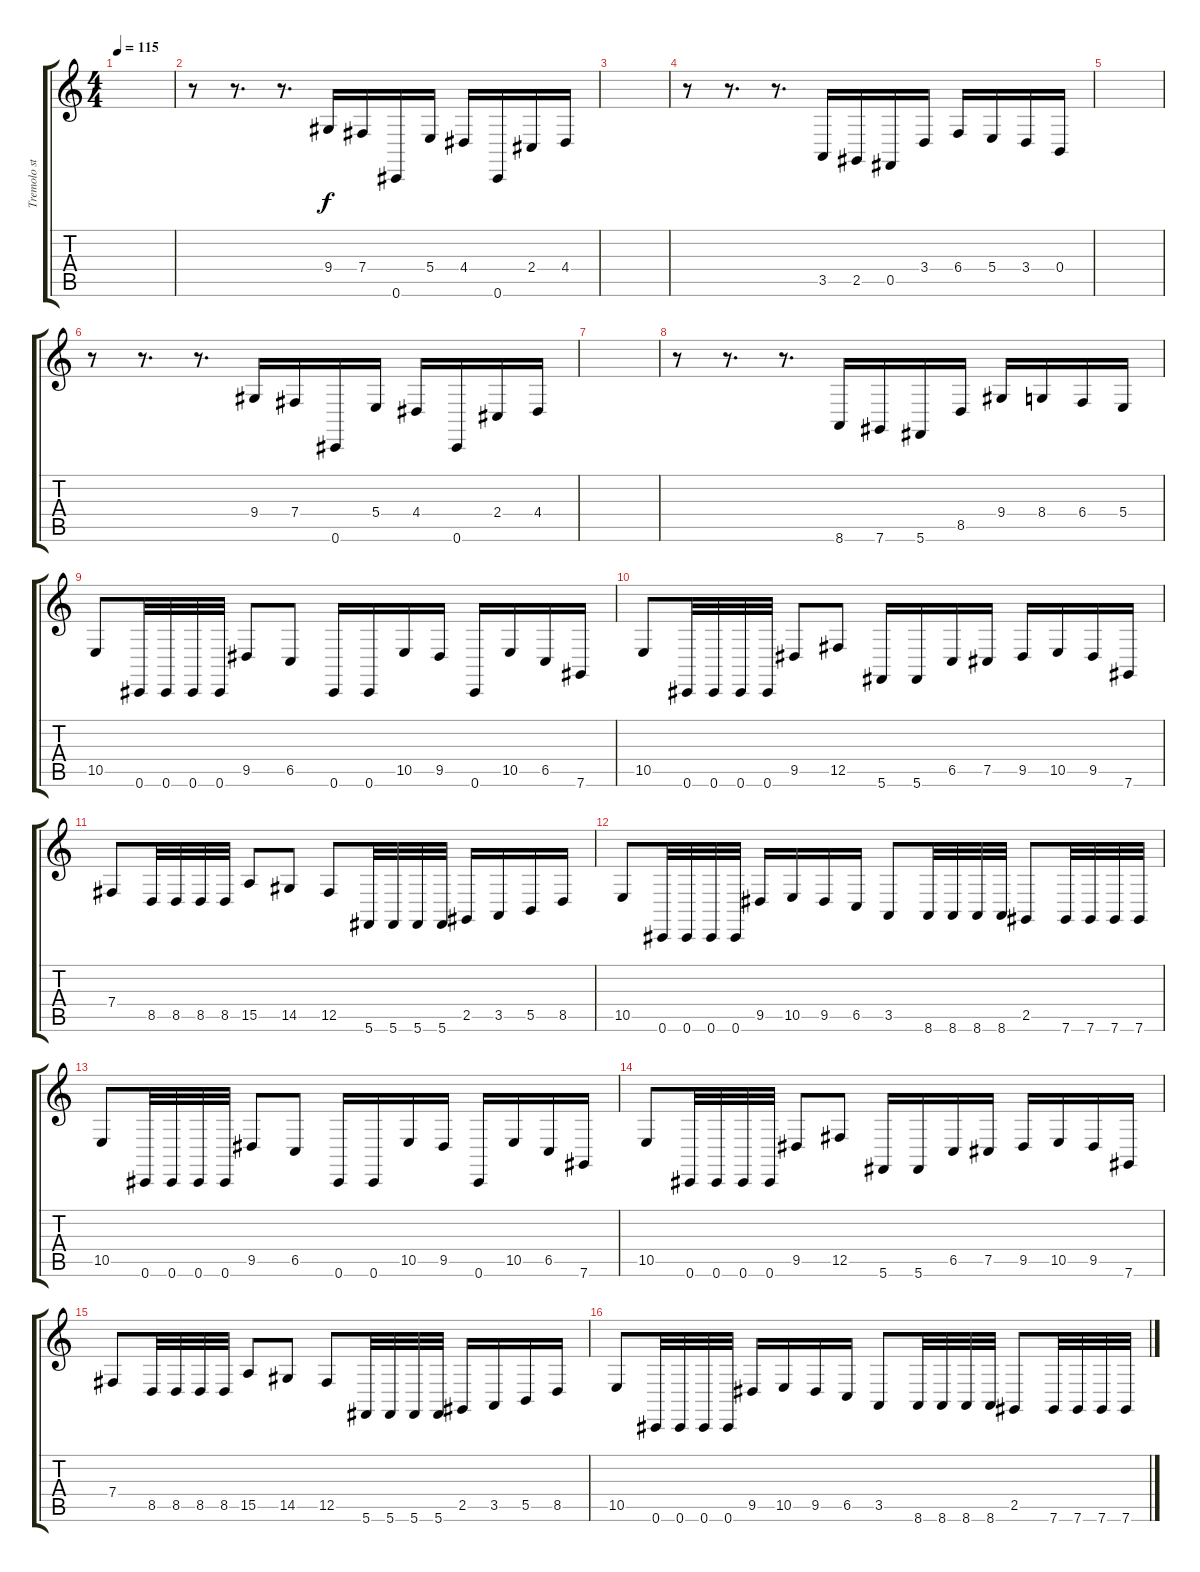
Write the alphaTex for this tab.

\track ("Tremolo strings" "Tremolo st") {instrument tremolostrings}
\staff {score tabs}
\tuning (Db4 Ab3 E3 B2 Gb2 Db2) {hide}
\ts (4 4)
\tempo 115
\clef g2
\ks c
|
r.8 r.8{d} r.8{d} 9.4.16 7.4.16 0.6.16 5.4.16 4.4.16 0.6.16 2.4.16 4.4.16 |
|
r.8 r.8{d} r.8{d} 3.5.16 2.5.16 0.5.16 3.4.16 6.4.16 5.4.16 3.4.16 0.4.16 |
|
r.8 r.8{d} r.8{d} 9.4.16 7.4.16 0.6.16 5.4.16 4.4.16 0.6.16 2.4.16 4.4.16 |
|
r.8 r.8{d} r.8{d} 8.6.16 7.6.16 5.6.16 8.5.16 9.4.16 8.4.16 6.4.16 5.4.16 |
10.5.8 0.6.32 0.6.32 0.6.32 0.6.32 9.5.8 6.5.8 0.6.16 0.6.16 10.5.16 9.5.16 0.6.16 10.5.16 6.5.16 7.6.16 |
10.5.8 0.6.32 0.6.32 0.6.32 0.6.32 9.5.8 12.5.8 5.6.16 5.6.16 6.5.16 7.5.16 9.5.16 10.5.16 9.5.16 7.6.16 |
7.4.8 8.5.32 8.5.32 8.5.32 8.5.32 15.5.8 14.5.8 12.5.8 5.6.32 5.6.32 5.6.32 5.6.32 2.5.16 3.5.16 5.5.16 8.5.16 |
10.5.8 0.6.32 0.6.32 0.6.32 0.6.32 9.5.16 10.5.16 9.5.16 6.5.16 3.5.8 8.6.32 8.6.32 8.6.32 8.6.32 2.5.8 7.6.32 7.6.32 7.6.32 7.6.32 |
10.5.8 0.6.32 0.6.32 0.6.32 0.6.32 9.5.8 6.5.8 0.6.16 0.6.16 10.5.16 9.5.16 0.6.16 10.5.16 6.5.16 7.6.16 |
10.5.8 0.6.32 0.6.32 0.6.32 0.6.32 9.5.8 12.5.8 5.6.16 5.6.16 6.5.16 7.5.16 9.5.16 10.5.16 9.5.16 7.6.16 |
7.4.8 8.5.32 8.5.32 8.5.32 8.5.32 15.5.8 14.5.8 12.5.8 5.6.32 5.6.32 5.6.32 5.6.32 2.5.16 3.5.16 5.5.16 8.5.16 |
10.5.8 0.6.32 0.6.32 0.6.32 0.6.32 9.5.16 10.5.16 9.5.16 6.5.16 3.5.8 8.6.32 8.6.32 8.6.32 8.6.32 2.5.8 7.6.32 7.6.32 7.6.32 7.6.32
